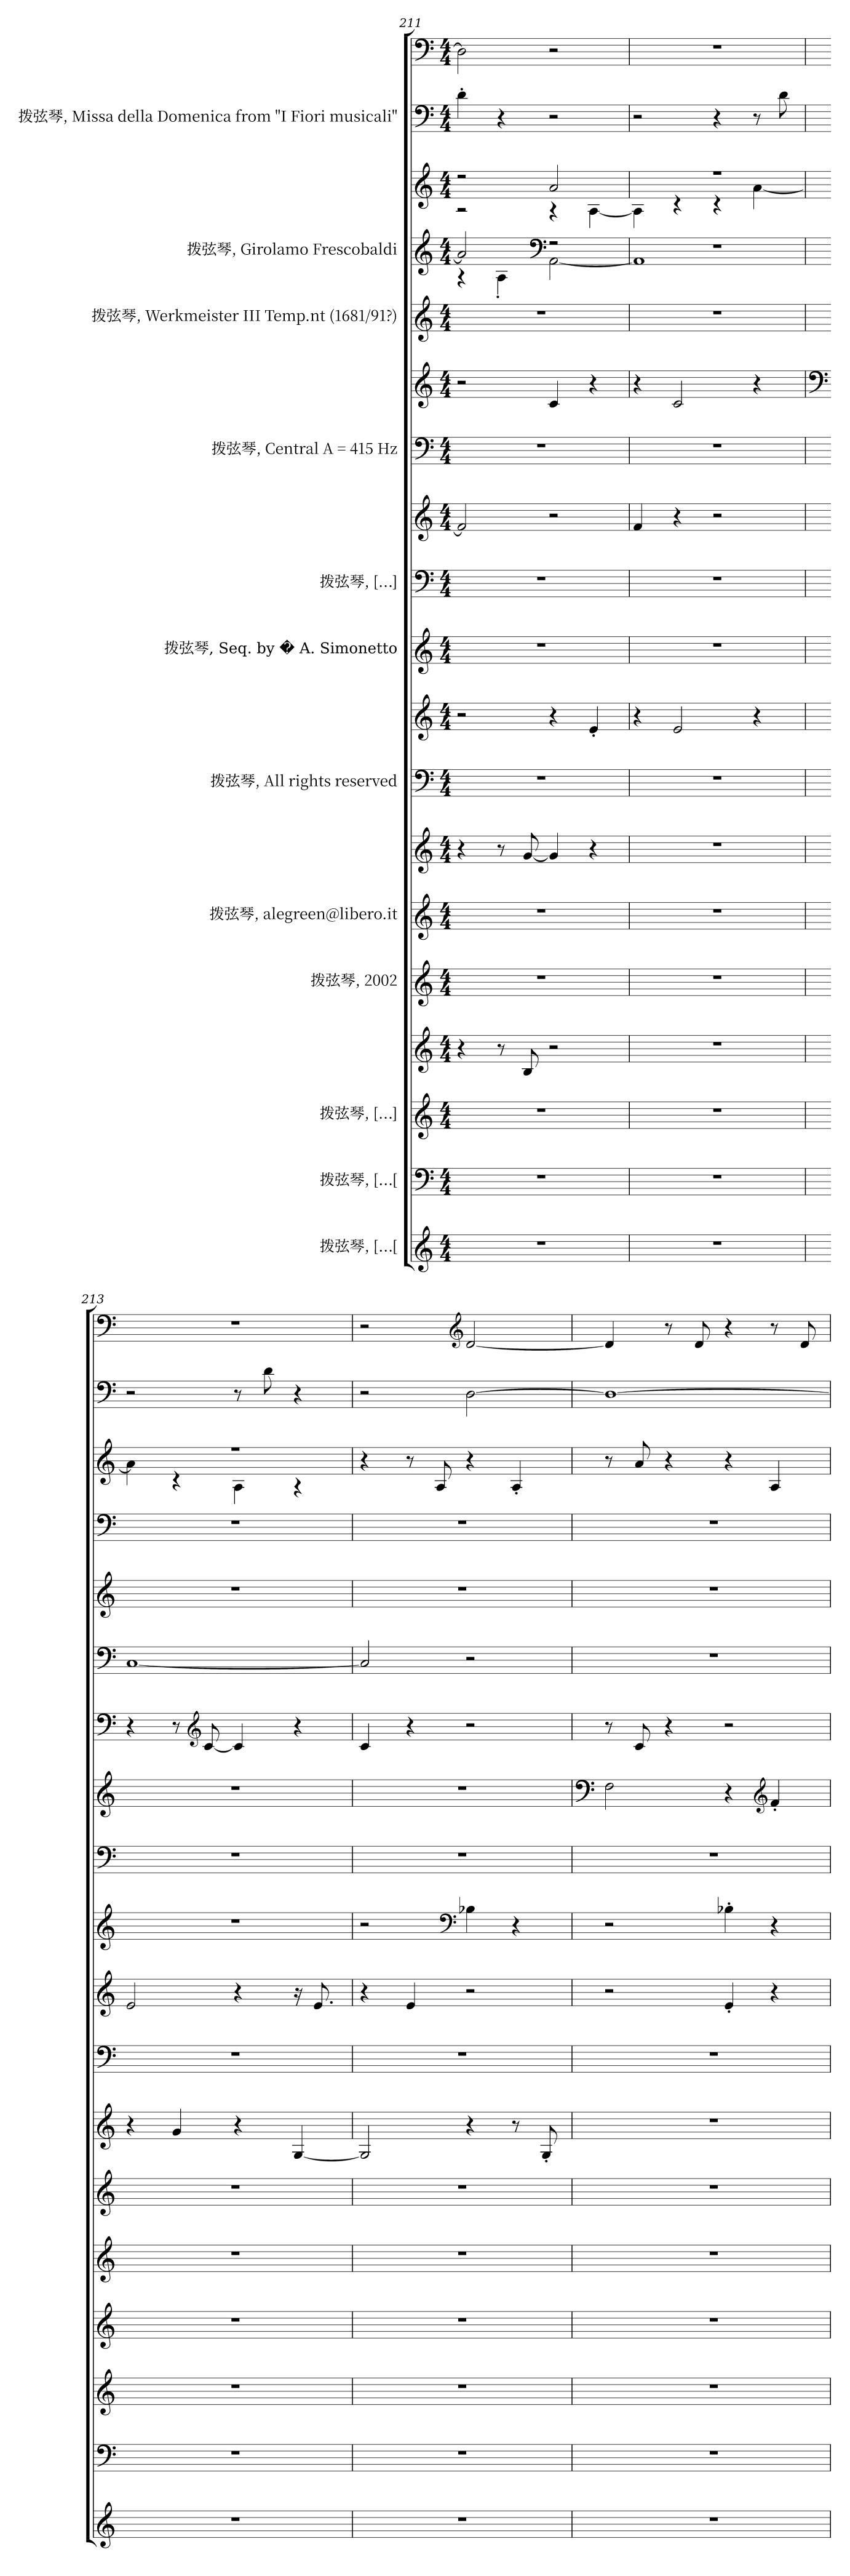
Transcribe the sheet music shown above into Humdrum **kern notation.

**kern	**kern	**kern	**kern	**kern	**kern	**kern	**kern	**kern	**kern	**kern	**kern	**kern	**kern	**kern	**kern	**kern	**kern	**kern
*part12	*part11	*part10	*part10	*part9	*part8	*part8	*part7	*part7	*part6	*part5	*part5	*part4	*part4	*part3	*part2	*part2	*part1	*part1
*staff19	*staff18	*staff17	*staff16	*staff15	*staff14	*staff13	*staff12	*staff11	*staff10	*staff9	*staff8	*staff7	*staff6	*staff5	*staff4	*staff3	*staff2	*staff1
*I"拨弦琴, [...[	*I"拨弦琴, [...[	*I"拨弦琴, [...]	*	*I"拨弦琴, 2002	*I"拨弦琴, alegreen@libero.it	*	*I"拨弦琴, All rights reserved	*	*I"拨弦琴, Seq. by � A. Simonetto	*I"拨弦琴, [...]	*	*I"拨弦琴, Central A = 415 Hz	*	*I"拨弦琴, Werkmeister III Temp.nt (1681/91?)	*I"拨弦琴, Girolamo Frescobaldi	*	*I"拨弦琴, Missa della Domenica from &quot;I Fiori musicali&quot;	*
*clefG2	*clefF4	*clefG2	*clefG2	*clefG2	*clefG2	*clefG2	*clefF4	*clefG2	*clefG2	*clefF4	*clefG2	*clefF4	*clefG2	*clefG2	*clefG2	*clefG2	*clefF4	*clefF4
*k[]	*k[]	*k[]	*k[]	*k[]	*k[]	*k[]	*k[]	*k[]	*k[]	*k[]	*k[]	*k[]	*k[]	*k[]	*k[]	*k[]	*k[]	*k[]
*M4/4	*M4/4	*M4/4	*M4/4	*M4/4	*M4/4	*M4/4	*M4/4	*M4/4	*M4/4	*M4/4	*M4/4	*M4/4	*M4/4	*M4/4	*M4/4	*M4/4	*M4/4	*M4/4
=211	=211	=211	=211	=211	=211	=211	=211	=211	=211	=211	=211	=211	=211	=211	=211	=211	=211	=211
*	*	*	*	*	*	*	*	*	*	*	*	*	*	*	*^	*^	*	*
1r	1r	1r	4r	1r	1r	4r	1r	2r	1r	1r	2f/]	1r	2r	1r	2a/]	4r	2r	2r	4d'\	2D\]
.	.	.	8r	.	.	8r	.	.	.	.	.	.	.	.	.	4A'\	.	.	4r	.
.	.	.	8B/	.	.	[8g/	.	.	.	.	.	.	.	.	.	.	.	.	.	.
*	*	*	*	*	*	*	*	*	*	*	*	*	*	*	*clefF4	*	*	*	*	*
.	.	.	2r	.	.	4g/]	.	4r	.	.	2r	.	4c/	.	2r	[2AA\	2a/	4r	2r	2r
.	.	.	.	.	.	4r	.	4e'/	.	.	.	.	4r	.	.	.	.	[4A\	.	.
=212	=212	=212	=212	=212	=212	=212	=212	=212	=212	=212	=212	=212	=212	=212	=212	=212	=212	=212	=212	=212
1r	1r	1r	1r	1r	1r	1r	1r	4r	1r	1r	4f/	1r	4r	1r	1r	1AA]	1r	4A\]	2r	1r
.	.	.	.	.	.	.	.	2e/	.	.	4r	.	2c/	.	.	.	.	4r	.	.
.	.	.	.	.	.	.	.	.	.	.	2r	.	.	.	.	.	.	4r	4r	.
.	.	.	.	.	.	.	.	4r	.	.	.	.	4r	.	.	.	.	[4a\	8r	.
.	.	.	.	.	.	.	.	.	.	.	.	.	.	.	.	.	.	.	8d\	.
*	*	*	*	*	*	*	*	*	*	*	*	*	*	*	*v	*v	*	*	*	*
=213	=213	=213	=213	=213	=213	=213	=213	=213	=213	=213	=213	=213	=213	=213	=213	=213	=213	=213	=213
*	*	*	*	*	*	*	*	*	*	*	*	*	*clefF4	*	*	*	*	*	*
1r	1r	1r	1r	1r	1r	4r	1r	2e/	1r	1r	1r	4r	[1C	1r	1r	1r	4a\]	2r	1r
.	.	.	.	.	.	4g/	.	.	.	.	.	8r	.	.	.	.	4r	.	.
*	*	*	*	*	*	*	*	*	*	*	*	*clefG2	*	*	*	*	*	*	*
.	.	.	.	.	.	.	.	.	.	.	.	[8c/	.	.	.	.	.	.	.
.	.	.	.	.	.	4r	.	4r	.	.	.	4c/]	.	.	.	.	4A\	8r	.
.	.	.	.	.	.	.	.	.	.	.	.	.	.	.	.	.	.	8d\	.
.	.	.	.	.	.	[4G/	.	16r	.	.	.	4r	.	.	.	.	4r	4r	.
.	.	.	.	.	.	.	.	8.e/	.	.	.	.	.	.	.	.	.	.	.
*	*	*	*	*	*	*	*	*	*	*	*	*	*	*	*	*v	*v	*	*
=214	=214	=214	=214	=214	=214	=214	=214	=214	=214	=214	=214	=214	=214	=214	=214	=214	=214	=214
1r	1r	1r	1r	1r	1r	2G/]	1r	4r	2r	1r	1r	4c/	2C/]	1r	1r	4r	2r	2r
.	.	.	.	.	.	.	.	4e/	.	.	.	4r	.	.	.	8r	.	.
.	.	.	.	.	.	.	.	.	.	.	.	.	.	.	.	8A/	.	.
*	*	*	*	*	*	*	*	*	*clefF4	*	*	*	*	*	*	*	*	*clefG2
.	.	.	.	.	.	4r	.	2r	4B-X\	.	.	2r	2r	.	.	4r	[2D\	[2d/
.	.	.	.	.	.	8r	.	.	4r	.	.	.	.	.	.	4A'/	.	.
.	.	.	.	.	.	8G'/	.	.	.	.	.	.	.	.	.	.	.	.
!!LO:PB:g=z
=215	=215	=215	=215	=215	=215	=215	=215	=215	=215	=215	=215	=215	=215	=215	=215	=215	=215	=215
*	*	*	*	*	*	*	*	*	*	*	*clefF4	*	*	*	*	*	*	*
1r	1r	1r	1r	1r	1r	1r	1r	2r	2r	1r	2F\	8r	1r	1r	1r	8r	1D_	4d/]
.	.	.	.	.	.	.	.	.	.	.	.	8c/	.	.	.	8a/	.	.
.	.	.	.	.	.	.	.	.	.	.	.	4r	.	.	.	4r	.	8r
.	.	.	.	.	.	.	.	.	.	.	.	.	.	.	.	.	.	8d/
.	.	.	.	.	.	.	.	4e'/	4B-X'\	.	4r	2r	.	.	.	4r	.	4r
*	*	*	*	*	*	*	*	*	*	*	*clefG2	*	*	*	*	*	*	*
.	.	.	.	.	.	.	.	4r	4r	.	4f'/	.	.	.	.	4A/	.	8r
.	.	.	.	.	.	.	.	.	.	.	.	.	.	.	.	.	.	8d/
=	=	=	=	=	=	=	=	=	=	=	=	=	=	=	=	=	=	=
*-	*-	*-	*-	*-	*-	*-	*-	*-	*-	*-	*-	*-	*-	*-	*-	*-	*-	*-
